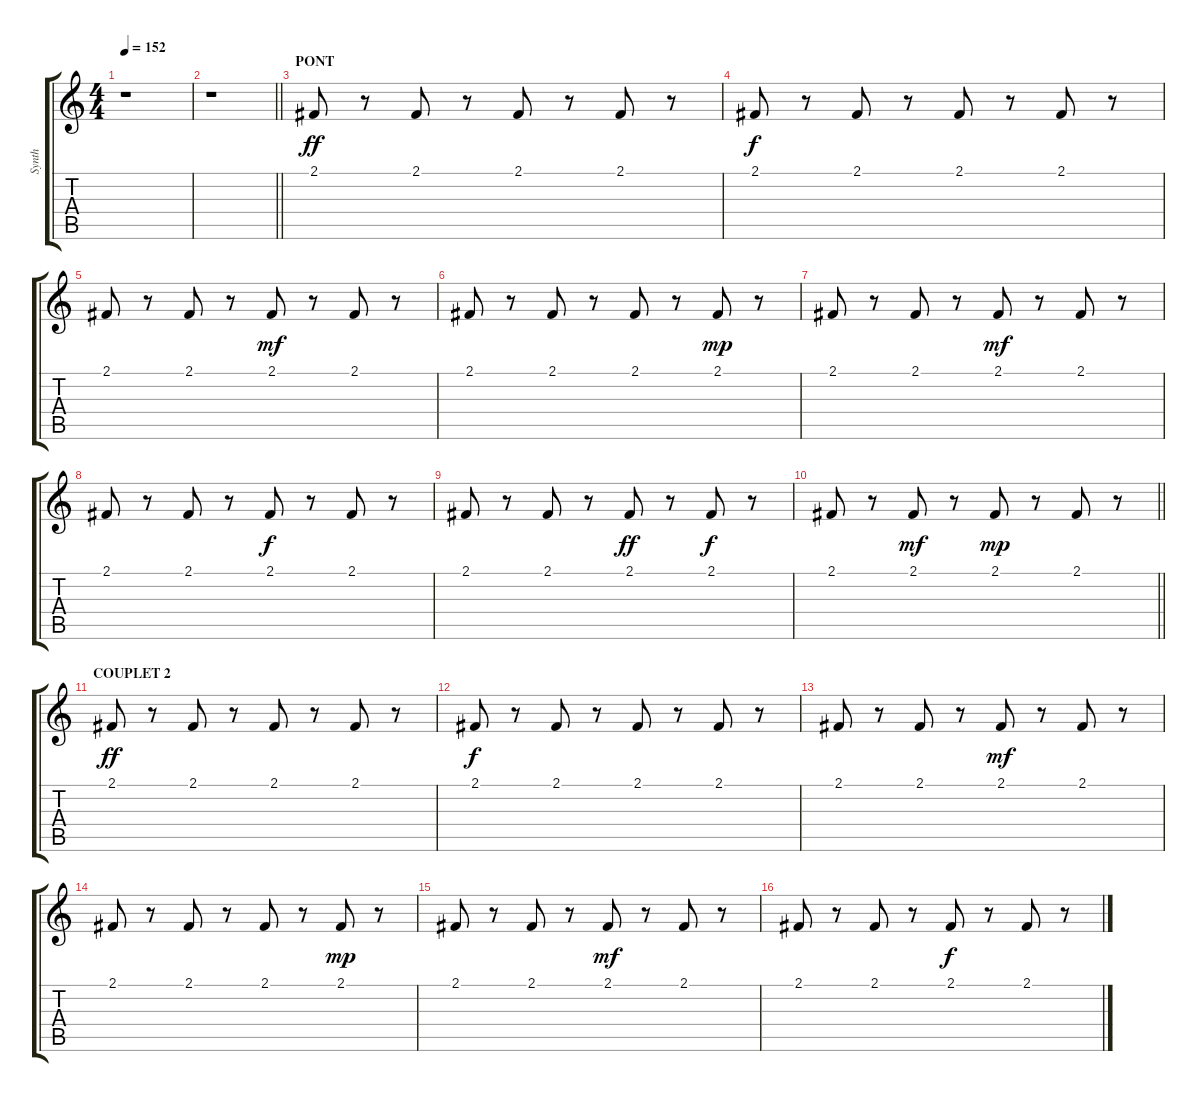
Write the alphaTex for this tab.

\track ("Synth" "Synth") {instrument choiraahs}
\staff {score tabs}
\tuning (E4 B3 G3 D3 A2 E2) {hide}
\ts (4 4)
\tempo 152
\clef g2
\ks c
r.1{dy mp} |
\barLineRight lightlight
r.1 |
\section ("" "PONT")
2.1.8{dy ff} r.8 2.1.8 r.8 2.1.8 r.8 2.1.8 r.8 |
2.1.8{dy f} r.8 2.1.8 r.8 2.1.8 r.8 2.1.8 r.8 |
2.1.8 r.8 2.1.8 r.8 2.1.8{dy mf} r.8 2.1.8 r.8 |
2.1.8 r.8 2.1.8 r.8 2.1.8 r.8 2.1.8{dy mp} r.8 |
2.1.8 r.8 2.1.8 r.8 2.1.8{dy mf} r.8 2.1.8 r.8 |
2.1.8 r.8 2.1.8 r.8 2.1.8{dy f} r.8 2.1.8 r.8 |
2.1.8 r.8 2.1.8 r.8 2.1.8{dy ff} r.8 2.1.8{dy f} r.8 |
\barLineRight lightlight
2.1.8 r.8 2.1.8{dy mf} r.8 2.1.8{dy mp} r.8 2.1.8 r.8 |
\section ("" "COUPLET 2")
2.1.8{dy ff} r.8 2.1.8 r.8 2.1.8 r.8 2.1.8 r.8 |
2.1.8{dy f} r.8 2.1.8 r.8 2.1.8 r.8 2.1.8 r.8 |
2.1.8 r.8 2.1.8 r.8 2.1.8{dy mf} r.8 2.1.8 r.8 |
2.1.8 r.8 2.1.8 r.8 2.1.8 r.8 2.1.8{dy mp} r.8 |
2.1.8 r.8 2.1.8 r.8 2.1.8{dy mf} r.8 2.1.8 r.8 |
2.1.8 r.8 2.1.8 r.8 2.1.8{dy f} r.8 2.1.8 r.8
